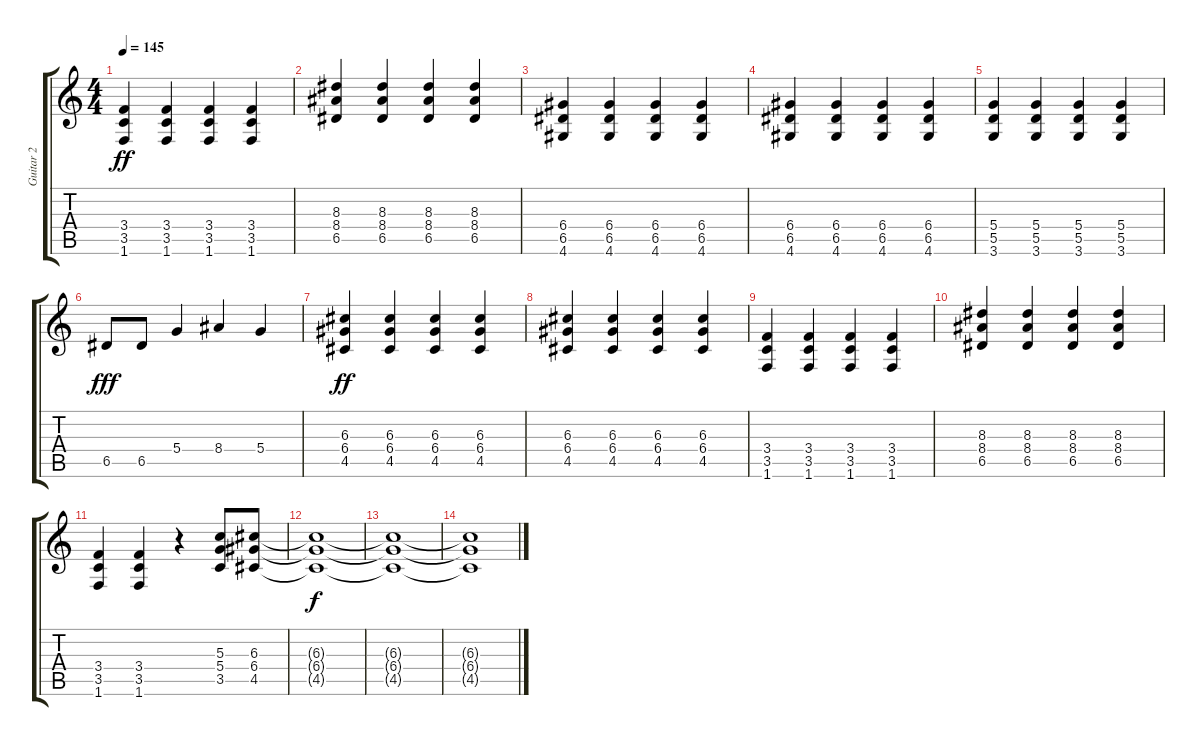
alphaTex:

\track ("Guitar 2" "Guitar 2") {instrument distortionguitar}
\staff {score tabs}
\tuning (E4 B3 G3 D3 A2 E2) {hide}
\ts (4 4)
\tempo 145
\clef g2
\ks c
(3.4 3.5 1.6).4{dy ff} (3.4 3.5 1.6).4 (3.4 3.5 1.6).4 (3.4 3.5 1.6).4 |
(8.3 8.4 6.5).4 (8.3 8.4 6.5).4 (8.3 8.4 6.5).4 (8.3 8.4 6.5).4 |
(6.4 6.5 4.6).4 (6.4 6.5 4.6).4 (6.4 6.5 4.6).4 (6.4 6.5 4.6).4 |
(6.4 6.5 4.6).4 (6.4 6.5 4.6).4 (6.4 6.5 4.6).4 (6.4 6.5 4.6).4 |
(5.4 5.5 3.6).4 (5.4 5.5 3.6).4 (5.4 5.5 3.6).4 (5.4 5.5 3.6).4 |
6.5.8{dy fff} 6.5.8 5.4.4 8.4.4 5.4.4 |
(6.3 6.4 4.5).4{dy ff} (6.3 6.4 4.5).4 (6.3 6.4 4.5).4 (6.3 6.4 4.5).4 |
(6.3 6.4 4.5).4 (6.3 6.4 4.5).4 (6.3 6.4 4.5).4 (6.3 6.4 4.5).4 |
(3.4 3.5 1.6).4 (3.4 3.5 1.6).4 (3.4 3.5 1.6).4 (3.4 3.5 1.6).4 |
(8.3 8.4 6.5).4 (8.3 8.4 6.5).4 (8.3 8.4 6.5).4 (8.3 8.4 6.5).4 |
(3.4 3.5 1.6).4 (3.4 3.5 1.6).4 r.4 (5.3 5.4 3.5).8 (6.3 6.4 4.5).8 |
(6.3{t} 6.4{t} 4.5{t}).1{dy f} |
(6.3{t} 6.4{t} 4.5{t}).1 |
(6.3{t} 6.4{t} 4.5{t}).1
